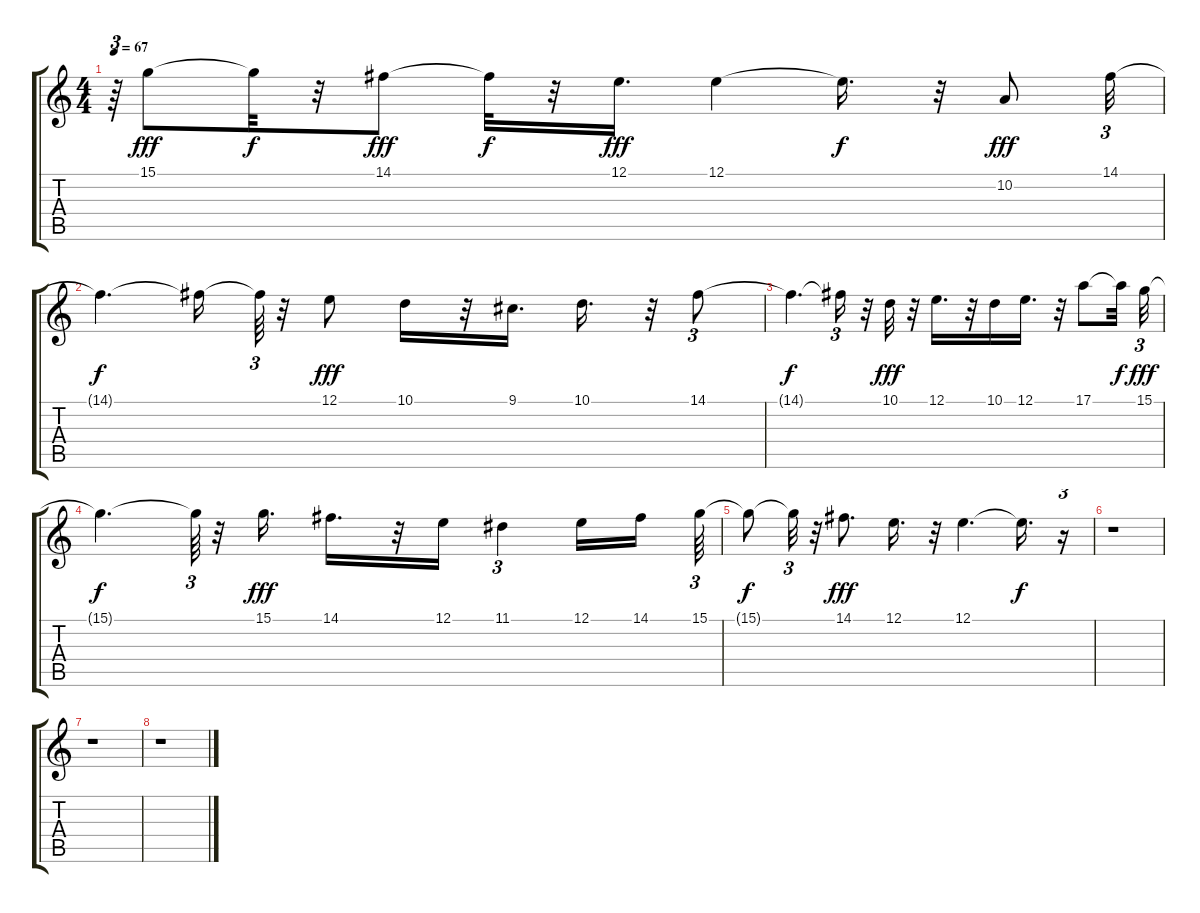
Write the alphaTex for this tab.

\track "" {instrument flute}
\staff {score tabs}
\tuning (E4 B3 G3 D3 A2 E2) {hide}
\ts (4 4)
\tempo 67
\clef g2
\ks c
r.64{tu (3 2) dy fff} 15.1.8 15.1{t}.32{dy f} r.32 14.1.8{dy fff} 14.1{t}.32{dy f} r.32 12.1.16{d dy fff} 12.1.4 12.1{t}.16{d dy f} r.32 10.2.8{dy fff} 14.1.32{tu (3 2)} |
14.1{t}.4{d dy f} 14.1{t}.16 14.1{t}.64{tu (3 2)} r.32 12.1.8{dy fff} 10.1.16 r.32 9.1.16{d} 10.1.16{d} r.32 14.1.8{tu (3 2)} |
14.1{t}.4{d dy f} 14.1{t}.16{tu (3 2)} r.32 10.1.32{dy fff} r.32 12.1.16{d} r.32 10.1.16 12.1.16{d} r.32 17.1.8 17.1{t}.32{dy f} 15.1.32{tu (3 2) dy fff} |
15.1{t}.4{d dy f} 15.1{t}.64{tu (3 2)} r.32 15.1.16{d dy fff} 14.1.16{d} r.32 12.1.16 11.1.4{tu (3 2)} 12.1.16 14.1.16{beam splitsecondary} 15.1.64{tu (3 2)} |
15.1{t}.8{dy f} 15.1{t}.32{tu (3 2)} r.32 14.1.8{d dy fff} 12.1.16{d} r.32 12.1.4{d} 12.1{t}.16{d dy f} r.16{tu (3 2)} |
r.1 |
r.1 |
r.1
